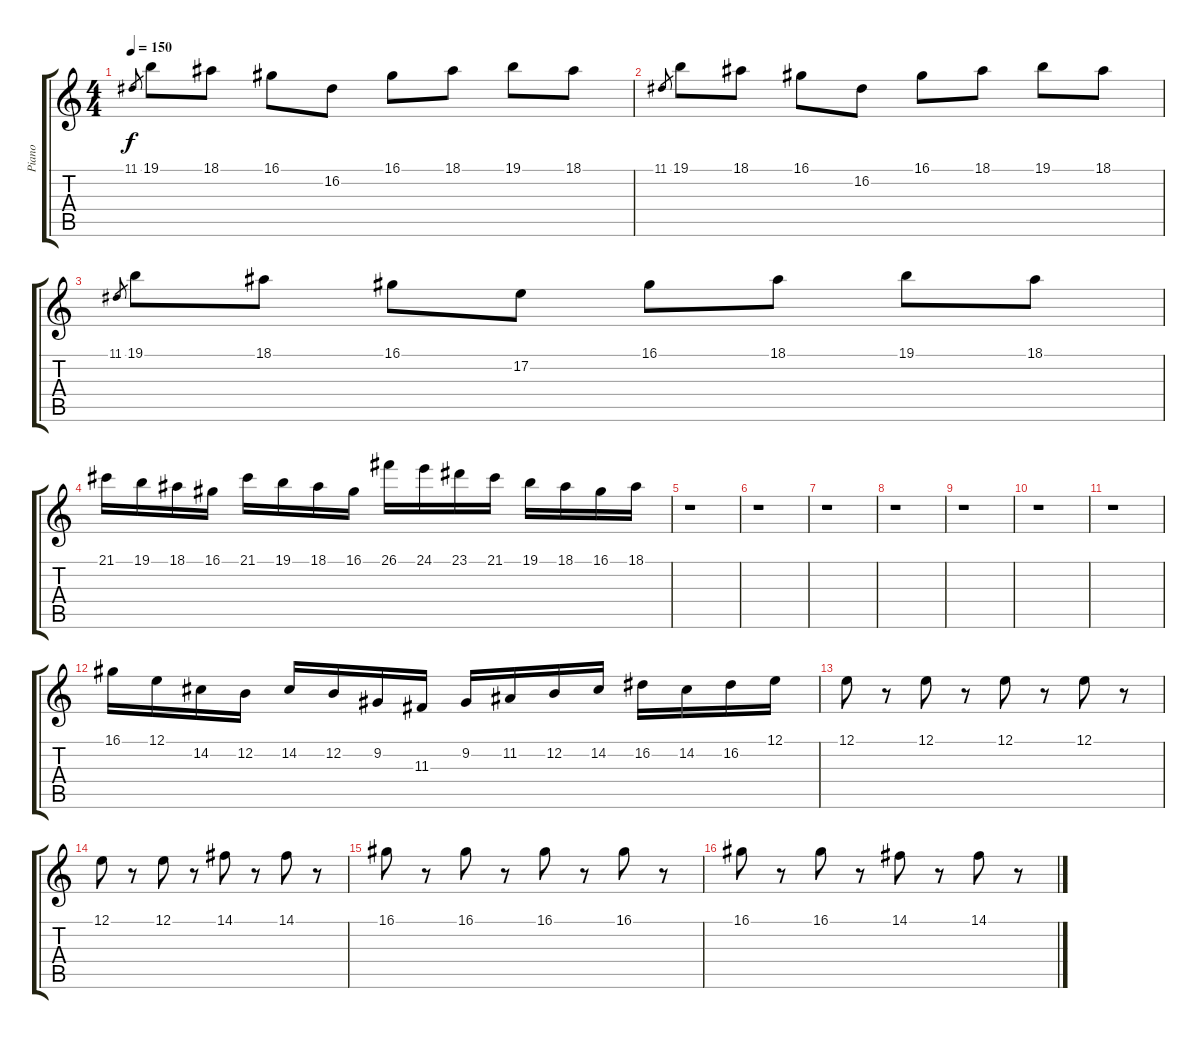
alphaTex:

\track ("Piano" "Piano") {instrument acousticgrandpiano}
\staff {score tabs}
\tuning (E4 B3 G3 D3 A2 E2) {hide}
\ts (4 4)
\tempo 150
\clef g2
\ks c
11.1.8{gr dy f} 19.1.8 18.1.8 16.1.8 16.2.8 16.1.8 18.1.8 19.1.8 18.1.8 |
11.1.8{gr} 19.1.8 18.1.8 16.1.8 16.2.8 16.1.8 18.1.8 19.1.8 18.1.8 |
11.1.8{gr} 19.1.8 18.1.8 16.1.8 17.2.8 16.1.8 18.1.8 19.1.8 18.1.8 |
21.1.16 19.1.16 18.1.16 16.1.16 21.1.16 19.1.16 18.1.16 16.1.16 26.1.16 24.1.16 23.1.16 21.1.16 19.1.16 18.1.16 16.1.16 18.1.16 |
r.1 |
r.1 |
r.1 |
r.1 |
r.1 |
r.1 |
r.1 |
16.1.16 12.1.16 14.2.16 12.2.16 14.2.16 12.2.16 9.2.16 11.3.16 9.2.16 11.2.16 12.2.16 14.2.16 16.2.16 14.2.16 16.2.16 12.1.16 |
12.1.8 r.8 12.1.8 r.8 12.1.8 r.8 12.1.8 r.8 |
12.1.8 r.8 12.1.8 r.8 14.1.8 r.8 14.1.8 r.8 |
16.1.8 r.8 16.1.8 r.8 16.1.8 r.8 16.1.8 r.8 |
16.1.8 r.8 16.1.8 r.8 14.1.8 r.8 14.1.8 r.8
